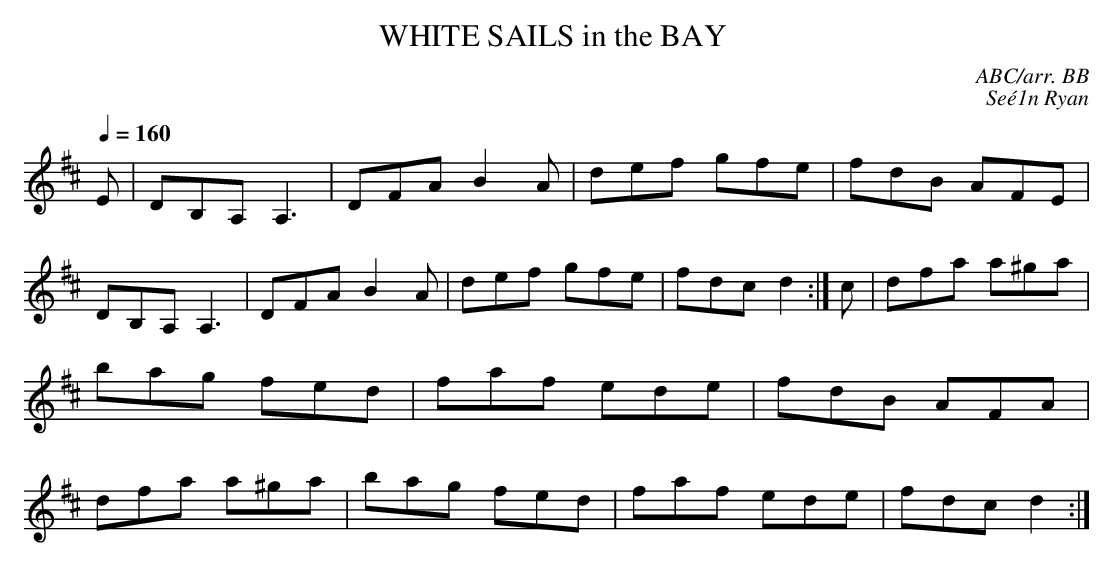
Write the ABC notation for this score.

X:1
T:WHITE SAILS in the BAY \
C:ABC/arr. BB\
C:Se\'e1n Ryan\
Q:1/4=160\
L:1/8\
M:6/8\
K:D\
E|DB,A, A,3|DFA B2A|def gfe|fdB AFE|\
DB,A, A,3|DFA B2A|def gfe|fdc d2:|\
c|dfa a^ga|bag fed|faf ede|fdB AFA|\
dfa a^ga|bag fed|faf ede|fdc d2:|\
\
\
